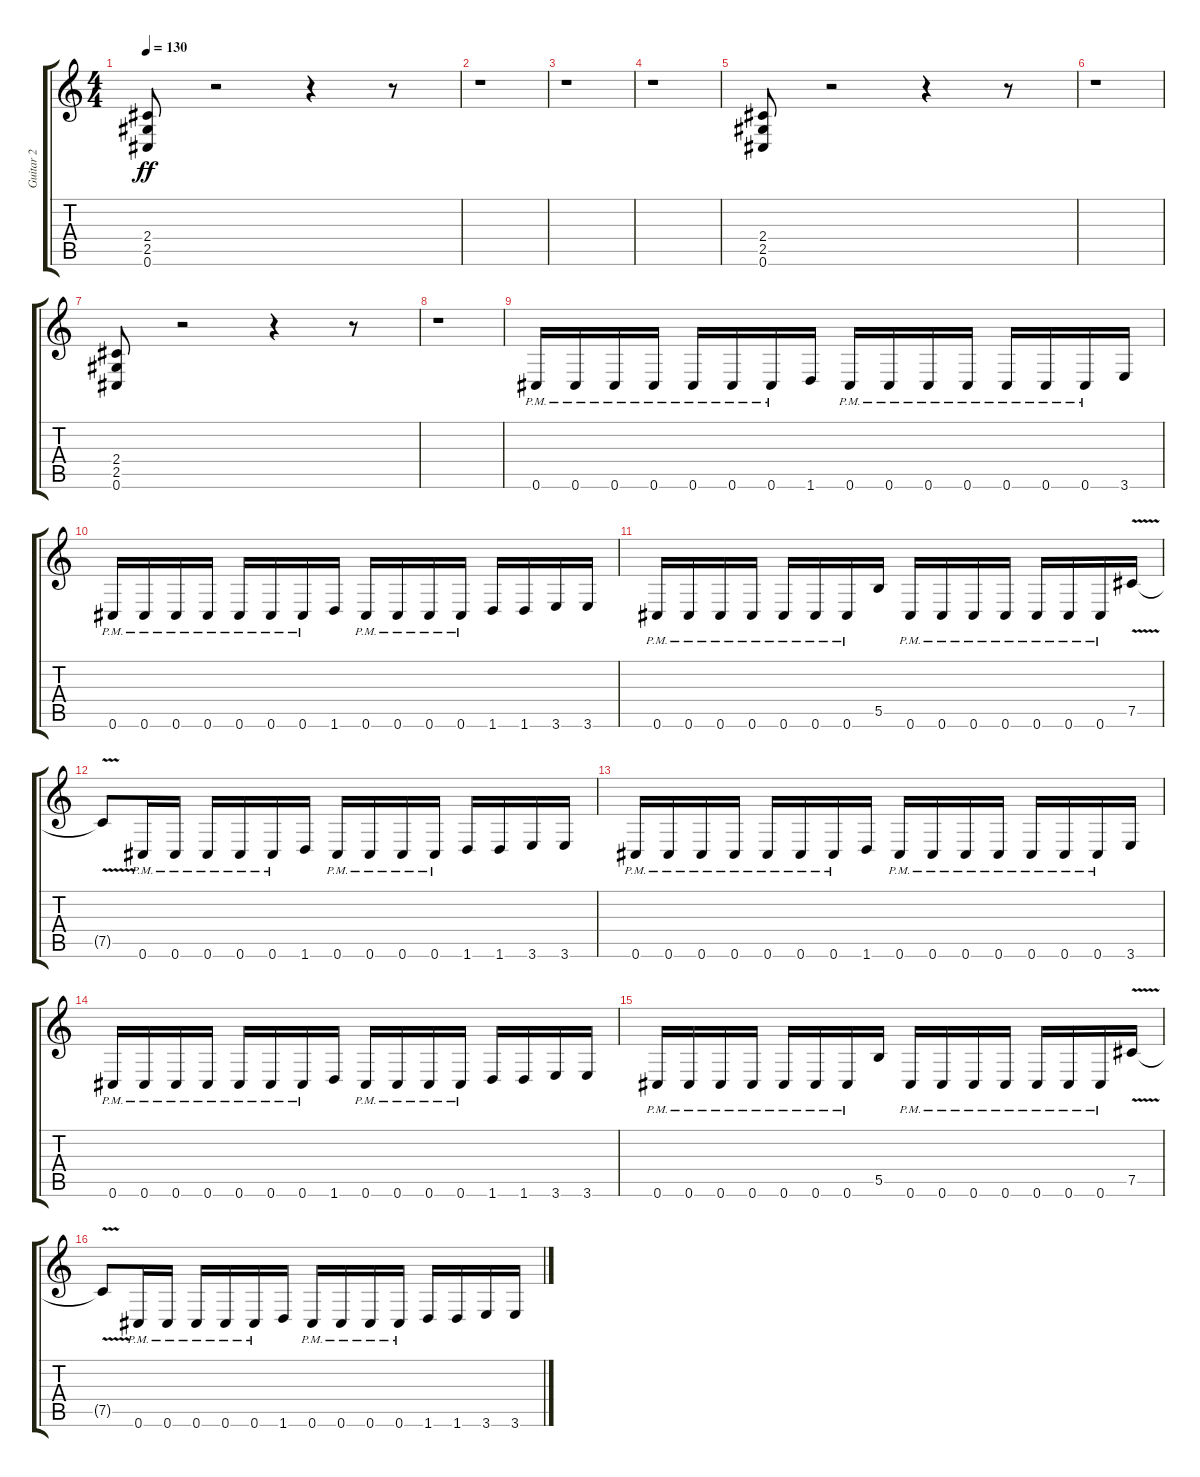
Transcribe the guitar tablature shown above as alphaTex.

\track ("Guitar 2" "Guitar 2") {instrument distortionguitar}
\staff {score tabs}
\tuning (Db4 Ab3 E3 B2 Gb2 Db2) {hide}
\ts (4 4)
\tempo 130
\clef g2
\ks c
(2.4 2.5 0.6).8{dy ff instrument distortionguitar} r.2 r.4 r.8 |
r.1 |
r.1 |
r.1 |
(2.4 2.5 0.6).8 r.2 r.4 r.8 |
r.1 |
(2.4 2.5 0.6).8 r.2 r.4 r.8 |
r.1 |
0.6{pm}.16 0.6{pm}.16 0.6{pm}.16 0.6{pm}.16 0.6{pm}.16 0.6{pm}.16 0.6{pm}.16 1.6.16 0.6{pm}.16 0.6{pm}.16 0.6{pm}.16 0.6{pm}.16 0.6{pm}.16 0.6{pm}.16 0.6{pm}.16 3.6.16 |
0.6{pm}.16 0.6{pm}.16 0.6{pm}.16 0.6{pm}.16 0.6{pm}.16 0.6{pm}.16 0.6{pm}.16 1.6.16 0.6{pm}.16 0.6{pm}.16 0.6{pm}.16 0.6{pm}.16 1.6.16 1.6.16 3.6.16 3.6.16 |
0.6{pm}.16 0.6{pm}.16 0.6{pm}.16 0.6{pm}.16 0.6{pm}.16 0.6{pm}.16 0.6{pm}.16 5.5.16 0.6{pm}.16 0.6{pm}.16 0.6{pm}.16 0.6{pm}.16 0.6{pm}.16 0.6{pm}.16 0.6{pm}.16 7.5{v}.16 |
7.5{t}.8 0.6{pm}.16 0.6{pm}.16 0.6{pm}.16 0.6{pm}.16 0.6{pm}.16 1.6.16 0.6{pm}.16 0.6{pm}.16 0.6{pm}.16 0.6{pm}.16 1.6.16 1.6.16 3.6.16 3.6.16 |
0.6{pm}.16 0.6{pm}.16 0.6{pm}.16 0.6{pm}.16 0.6{pm}.16 0.6{pm}.16 0.6{pm}.16 1.6.16 0.6{pm}.16 0.6{pm}.16 0.6{pm}.16 0.6{pm}.16 0.6{pm}.16 0.6{pm}.16 0.6{pm}.16 3.6.16 |
0.6{pm}.16 0.6{pm}.16 0.6{pm}.16 0.6{pm}.16 0.6{pm}.16 0.6{pm}.16 0.6{pm}.16 1.6.16 0.6{pm}.16 0.6{pm}.16 0.6{pm}.16 0.6{pm}.16 1.6.16 1.6.16 3.6.16 3.6.16 |
0.6{pm}.16 0.6{pm}.16 0.6{pm}.16 0.6{pm}.16 0.6{pm}.16 0.6{pm}.16 0.6{pm}.16 5.5.16 0.6{pm}.16 0.6{pm}.16 0.6{pm}.16 0.6{pm}.16 0.6{pm}.16 0.6{pm}.16 0.6{pm}.16 7.5{v}.16 |
7.5{t}.8 0.6{pm}.16 0.6{pm}.16 0.6{pm}.16 0.6{pm}.16 0.6{pm}.16 1.6.16 0.6{pm}.16 0.6{pm}.16 0.6{pm}.16 0.6{pm}.16 1.6.16 1.6.16 3.6.16 3.6.16
